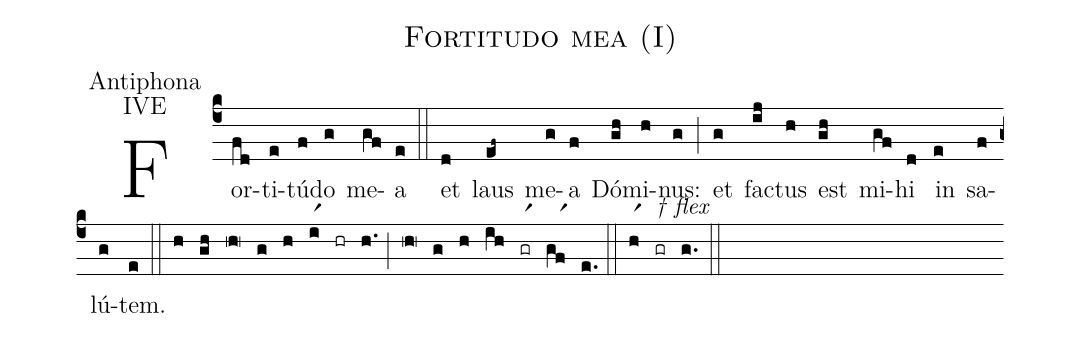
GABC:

name:Fortitudo mea (I);
office-part:Antiphona;
mode:IVE;
%%
(c4) For(fd)ti(e)tú(f)do(g) me(gf)a(e) (::) et(d) laus(ef~) me(g)a(f) Dó(gh)mi(h)nus:(g) (;) et(g) fa(ij)ctus(h) est(gh) mi(gf)hi(d) in(e) sa(f)lú(g)tem.(e) (::)
(h) (gh) (hR) (g) (h) (ir1) (hr) (h.) (;)
(hR) (g) (h) (ih) (grr1) (gfr1) (e.) (::)
(hr1) (gr[alt:† flex]) (g.) (::)
